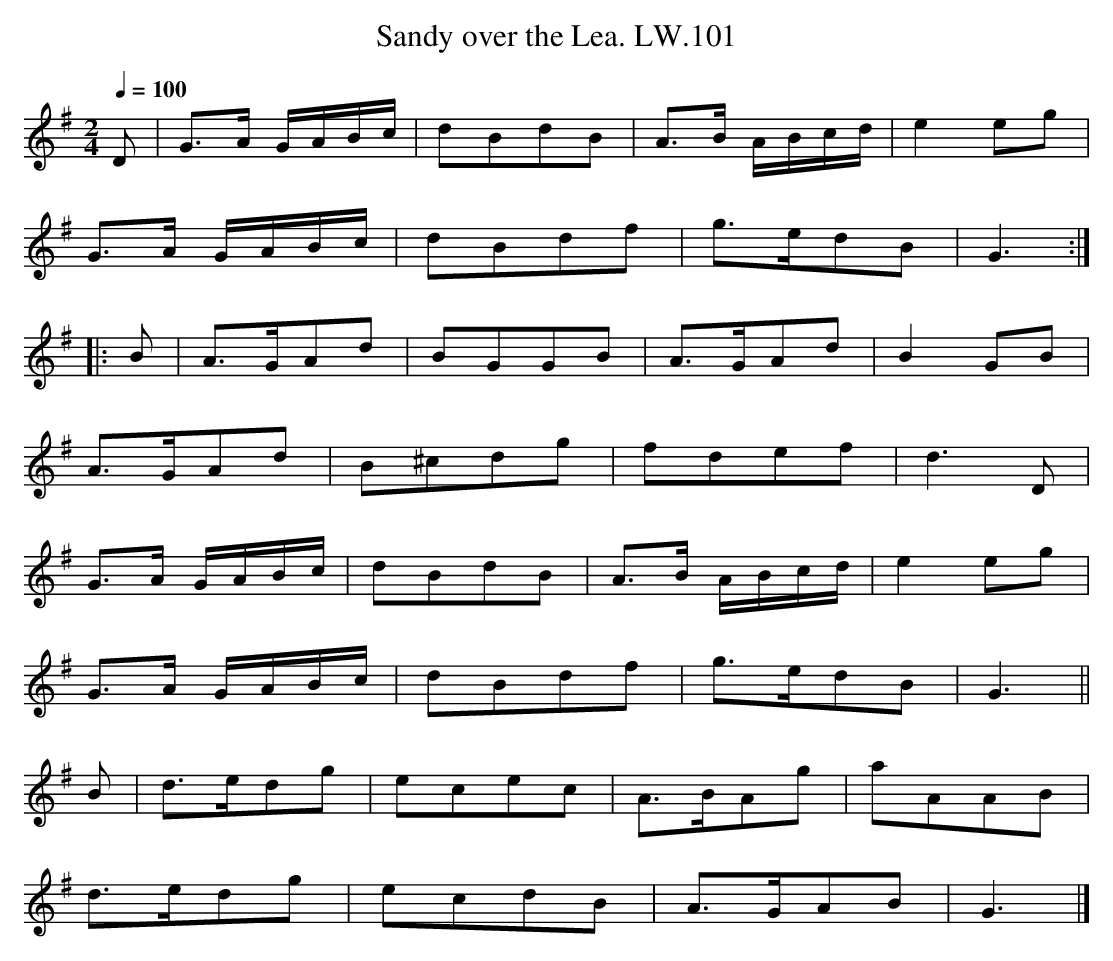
X:1
T:Sandy over the Lea. LW.101
M:2/4
L:1/8
Q:2/8=100
K:G
D | G>A G/A/B/c/ | dBdB | A>B A/B/c/d/ | e2 eg |
G>A G/A/B/c/ | dBdf | g>edB | G3:|
|:B | A>GAd | BGGB | A>GAd | B2GB |
A>GAd | B^cdg | fdef | d3D |
G>A G/A/B/c/ | dBdB | A>B A/B/c/d/ | e2eg |
G>A G/A/B/c/ | dBdf | g>edB | G3||
B | d>edg | ecec | A>BAg | aAAB |
d>edg | ecdB | A>GAB | G3|]
